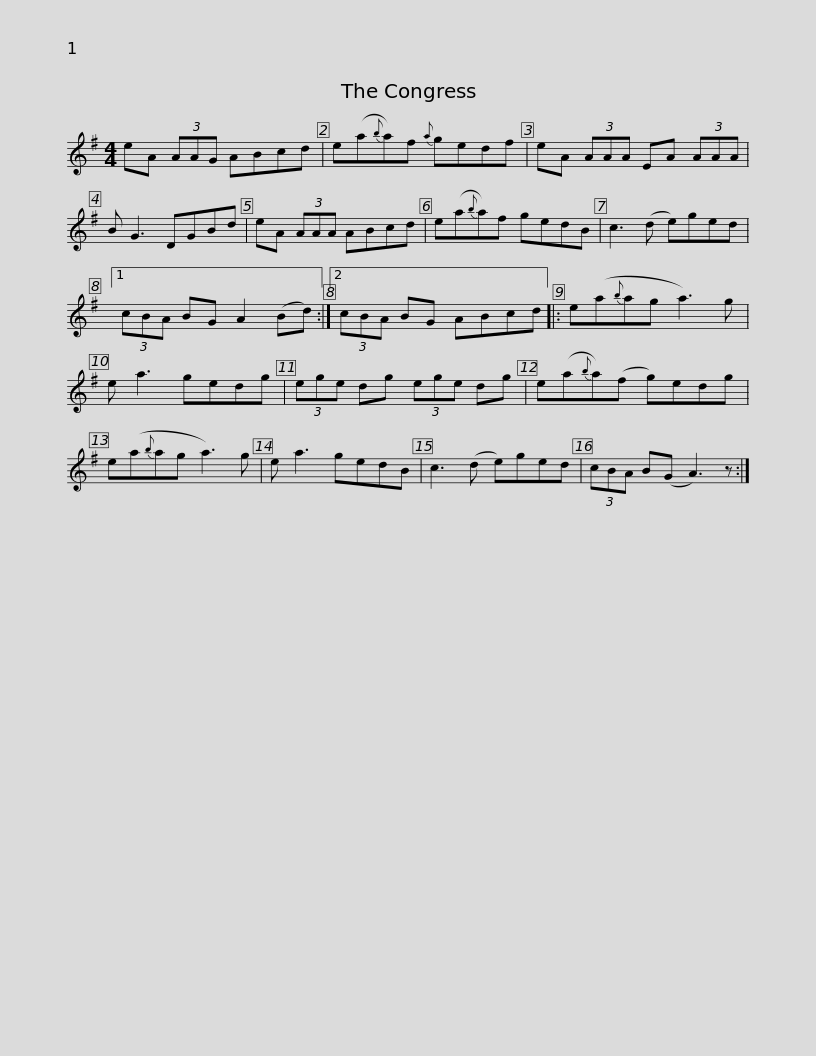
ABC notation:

X:1
L:1/8
M:4/4
I:linebreak $
K:G
V:1 treble
V:1
 eA (3AAG ABcd | e(a{b}a)f{a} gedf | eA (3AAA EA (3AAA | B G3 DGBd | eA (3AAA ABcd |$ %5
 e(a{b}a)f gedB | c3 (d e)ged |1 (3cBA BG A2 (Bd) :|2 (3cBA BG ABcd |: e(a{b}ag a3) g |$ %10
 e a3 gedg | (3ege dg (3ege dg | e(a{b}a)(f g)edg | e(a{b}ag a3) g | e a3 gedB |$ %15
 c3 (d e)ged | (3cBA B(G A3) z :| %17
